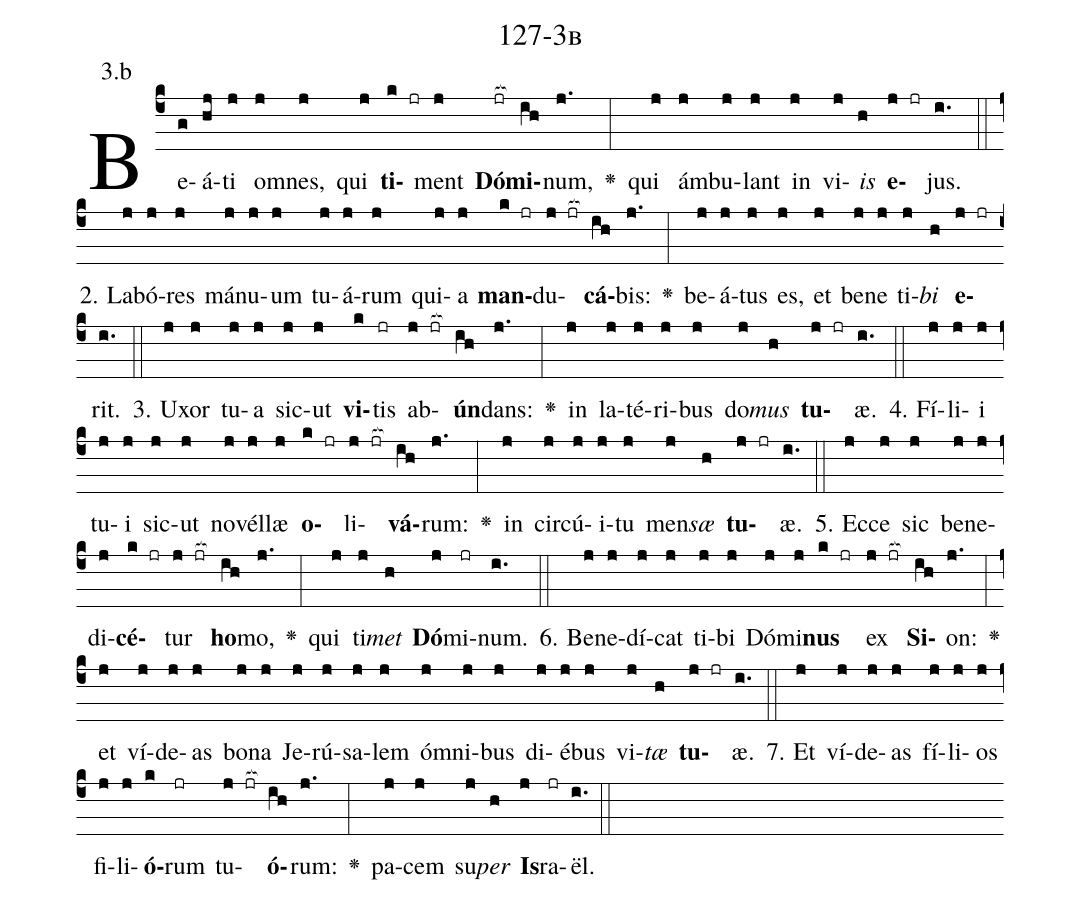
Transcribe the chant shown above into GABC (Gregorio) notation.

name: 127-3b;
annotation: 3.b;
%%
(c4)Be(g)á(hj)ti(j) om(j)nes,(j) qui(j) <b>ti</b>(k jr)ment(j) <b>Dó</b>(jr[ocb:1{])<b>mi</b>(ih[ocb:0}])num,(j.) <v>\greheightstar</v>(:) qui(j) ám(j)bu(j)lant(j) in(j) vi(j)<i>is</i>(h) <b>e</b>(j jr)jus.(i.) (::)
2. La(j)bó(j)res(j) má(j)nu(j)um(j) tu(j)á(j)rum(j) qui(j)a(j) <b>man</b>(k jr)du(j jr[ocb:1{])<b>cá</b>(ih[ocb:0}])bis:(j.) <v>\greheightstar</v>(:) be(j)á(j)tus(j) es,(j) et(j) be(j)ne(j) ti(j)<i>bi</i>(h) <b>e</b>(j jr)rit.(i.) (::)
3. U(j)xor(j) tu(j)a(j) sic(j)ut(j) <b>vi</b>(k)tis(jr) ab(j jr[ocb:1{])<b>ún</b>(ih[ocb:0}])dans:(j.) <v>\greheightstar</v>(:) in(j) la(j)té(j)ri(j)bus(j) do(j)<i>mus</i>(h) <b>tu</b>(j jr)æ.(i.) (::)
4. Fí(j)li(j)i(j) tu(j)i(j) sic(j)ut(j) no(j)vél(j)læ(j) <b>o</b>(k jr)li(j jr[ocb:1{])<b>vá</b>(ih[ocb:0}])rum:(j.) <v>\greheightstar</v>(:) in(j) cir(j)cú(j)i(j)tu(j) men(j)<i>sæ</i>(h) <b>tu</b>(j jr)æ.(i.) (::)
5. Ec(j)ce(j) sic(j) be(j)ne(j)di(j)<b>cé</b>(k jr)tur(j jr[ocb:1{]) <b>ho</b>(ih[ocb:0}])mo,(j.) <v>\greheightstar</v>(:) qui(j) ti(j)<i>met</i>(h) <b>Dó</b>(j)mi(jr)num.(i.) (::)
6. Be(j)ne(j)dí(j)cat(j) ti(j)bi(j) Dó(j)mi(j)<b>nus</b>(k jr) ex(j jr[ocb:1{]) <b>Si</b>(ih[ocb:0}])on:(j.) <v>\greheightstar</v>(:) et(j) ví(j)de(j)as(j) bo(j)na(j) Je(j)rú(j)sa(j)lem(j) óm(j)ni(j)bus(j) di(j)é(j)bus(j) vi(j)<i>tæ</i>(h) <b>tu</b>(j jr)æ.(i.) (::)
7. Et(j) ví(j)de(j)as(j) fí(j)li(j)os(j) fi(j)li(j)<b>ó</b>(k)rum(jr) tu(j jr[ocb:1{])<b>ó</b>(ih[ocb:0}])rum:(j.) <v>\greheightstar</v>(:) pa(j)cem(j) su(j)<i>per</i>(h) <b>Is</b>(j)ra(jr)ël.(i.) (::)
